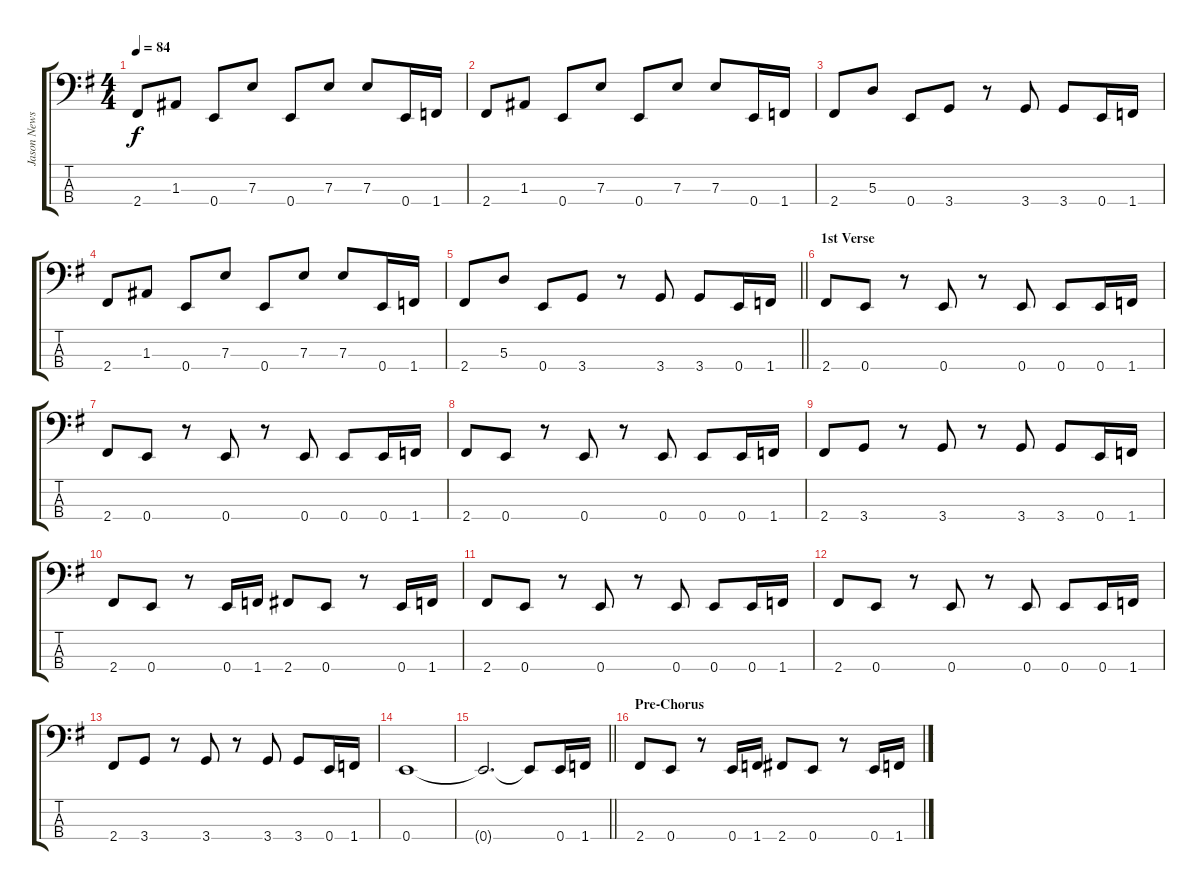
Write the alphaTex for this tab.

\track ("Jason Newsted" "Jason News") {instrument electricbasspick}
\staff {score tabs}
\tuning (G2 D2 A1 E1) {hide}
\ts (4 4)
\tempo 84
\clef f4
\ks eminor
2.4.8{dy f} 1.3.8 0.4.8 7.3.8 0.4.8 7.3.8 7.3.8 0.4.16 1.4.16 |
2.4.8 1.3.8 0.4.8 7.3.8 0.4.8 7.3.8 7.3.8 0.4.16 1.4.16 |
2.4.8 5.3.8 0.4.8 3.4.8 r.8 3.4.8 3.4.8 0.4.16 1.4.16 |
2.4.8 1.3.8 0.4.8 7.3.8 0.4.8 7.3.8 7.3.8 0.4.16 1.4.16 |
\barLineRight lightlight
2.4.8 5.3.8 0.4.8 3.4.8 r.8 3.4.8 3.4.8 0.4.16 1.4.16 |
\section ("" "1st Verse")
2.4.8 0.4.8 r.8 0.4.8 r.8 0.4.8 0.4.8 0.4.16 1.4.16 |
2.4.8 0.4.8 r.8 0.4.8 r.8 0.4.8 0.4.8 0.4.16 1.4.16 |
2.4.8 0.4.8 r.8 0.4.8 r.8 0.4.8 0.4.8 0.4.16 1.4.16 |
2.4.8 3.4.8 r.8 3.4.8 r.8 3.4.8 3.4.8 0.4.16 1.4.16 |
2.4.8 0.4.8 r.8 0.4.16 1.4.16 2.4.8 0.4.8 r.8 0.4.16 1.4.16 |
2.4.8 0.4.8 r.8 0.4.8 r.8 0.4.8 0.4.8 0.4.16 1.4.16 |
2.4.8 0.4.8 r.8 0.4.8 r.8 0.4.8 0.4.8 0.4.16 1.4.16 |
2.4.8 3.4.8 r.8 3.4.8 r.8 3.4.8 3.4.8 0.4.16 1.4.16 |
0.4.1 |
\barLineRight lightlight
0.4{t}.2{d} 0.4{t}.8 0.4.16 1.4.16 |
\section ("" "Pre-Chorus")
2.4.8 0.4.8 r.8 0.4.16 1.4.16 2.4.8 0.4.8 r.8 0.4.16 1.4.16
